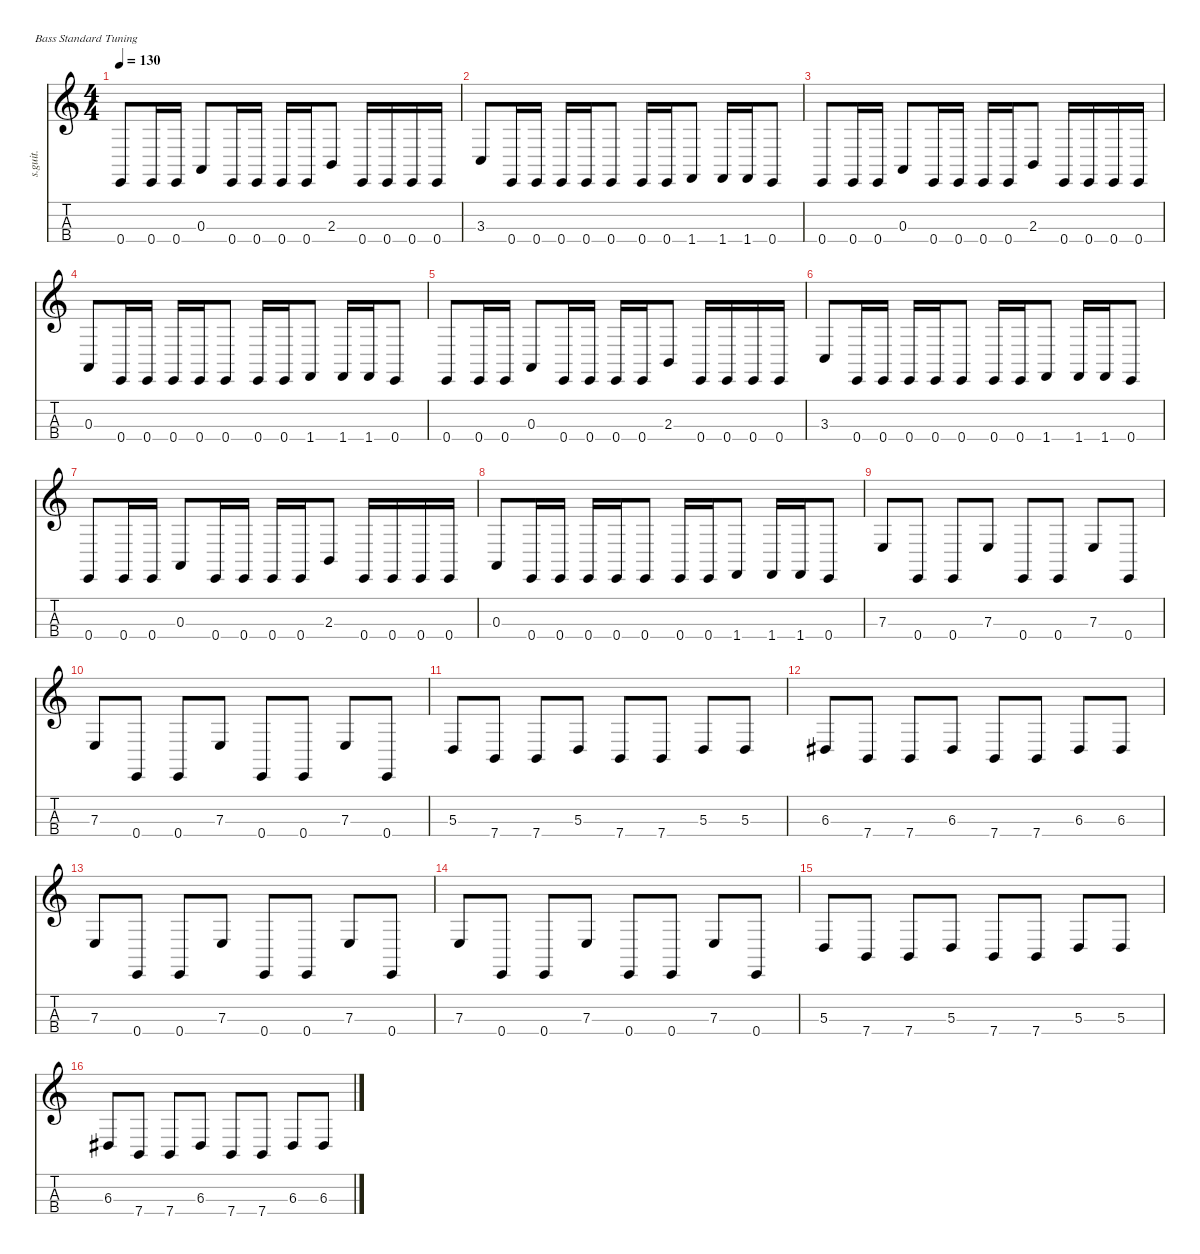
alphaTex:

\defaultSystemsLayout 4
\hideDynamics
\bracketExtendMode nobrackets
\otherSystemsTrackNameOrientation horizontal
\track ("Cliff Burton (Bass)" "s.guit.") {instrument acousticguitarsteel}
\staff {score tabs}
\tuning (G2 D2 A1 E1)
\ts (4 4)
\tempo 130
\clef g2
\ks c
0.4.8{dy f beam Up} 0.4.16{beam Up} 0.4.16{beam Up} 0.3.8{beam Up} 0.4.16{beam Up} 0.4.16{beam Up} 0.4.16{beam Up} 0.4.16{beam Up} 2.3.8{beam Up} 0.4.16{beam Up} 0.4.16{beam Up} 0.4.16{beam Up} 0.4.16{beam Up} |
3.3.8{beam Up} 0.4.16{beam Up} 0.4.16{beam Up} 0.4.16{beam Up} 0.4.16{beam Up} 0.4.8{beam Up} 0.4.16{beam Up} 0.4.16{beam Up} 1.4.8{beam Up} 1.4.16{beam Up} 1.4.16{beam Up} 0.4.8{beam Up} |
0.4.8{beam Up} 0.4.16{beam Up} 0.4.16{beam Up} 0.3.8{beam Up} 0.4.16{beam Up} 0.4.16{beam Up} 0.4.16{beam Up} 0.4.16{beam Up} 2.3.8{beam Up} 0.4.16{beam Up} 0.4.16{beam Up} 0.4.16{beam Up} 0.4.16{beam Up} |
0.3.8{beam Up} 0.4.16{beam Up} 0.4.16{beam Up} 0.4.16{beam Up} 0.4.16{beam Up} 0.4.8{beam Up} 0.4.16{beam Up} 0.4.16{beam Up} 1.4.8{beam Up} 1.4.16{beam Up} 1.4.16{beam Up} 0.4.8{beam Up} |
0.4.8{beam Up} 0.4.16{beam Up} 0.4.16{beam Up} 0.3.8{beam Up} 0.4.16{beam Up} 0.4.16{beam Up} 0.4.16{beam Up} 0.4.16{beam Up} 2.3.8{beam Up} 0.4.16{beam Up} 0.4.16{beam Up} 0.4.16{beam Up} 0.4.16{beam Up} |
3.3.8{beam Up} 0.4.16{beam Up} 0.4.16{beam Up} 0.4.16{beam Up} 0.4.16{beam Up} 0.4.8{beam Up} 0.4.16{beam Up} 0.4.16{beam Up} 1.4.8{beam Up} 1.4.16{beam Up} 1.4.16{beam Up} 0.4.8{beam Up} |
0.4.8{beam Up} 0.4.16{beam Up} 0.4.16{beam Up} 0.3.8{beam Up} 0.4.16{beam Up} 0.4.16{beam Up} 0.4.16{beam Up} 0.4.16{beam Up} 2.3.8{beam Up} 0.4.16{beam Up} 0.4.16{beam Up} 0.4.16{beam Up} 0.4.16{beam Up} |
0.3.8{beam Up} 0.4.16{beam Up} 0.4.16{beam Up} 0.4.16{beam Up} 0.4.16{beam Up} 0.4.8{beam Up} 0.4.16{beam Up} 0.4.16{beam Up} 1.4.8{beam Up} 1.4.16{beam Up} 1.4.16{beam Up} 0.4.8{beam Up} |
7.3.8{beam Up} 0.4.8{beam Up} 0.4.8{beam Up} 7.3.8{beam Up} 0.4.8{beam Up} 0.4.8{beam Up} 7.3.8{beam Up} 0.4.8{beam Up} |
7.3.8{beam Up} 0.4.8{beam Up} 0.4.8{beam Up} 7.3.8{beam Up} 0.4.8{beam Up} 0.4.8{beam Up} 7.3.8{beam Up} 0.4.8{beam Up} |
5.3.8{beam Up} 7.4.8{beam Up} 7.4.8{beam Up} 5.3.8{beam Up} 7.4.8{beam Up} 7.4.8{beam Up} 5.3.8{beam Up} 5.3.8{beam Up} |
6.3{acc #}.8{beam Up} 7.4.8{beam Up} 7.4.8{beam Up} 6.3{acc #}.8{beam Up} 7.4.8{beam Up} 7.4.8{beam Up} 6.3{acc #}.8{beam Up} 6.3{acc #}.8{beam Up} |
7.3.8{beam Up} 0.4.8{beam Up} 0.4.8{beam Up} 7.3.8{beam Up} 0.4.8{beam Up} 0.4.8{beam Up} 7.3.8{beam Up} 0.4.8{beam Up} |
7.3.8{beam Up} 0.4.8{beam Up} 0.4.8{beam Up} 7.3.8{beam Up} 0.4.8{beam Up} 0.4.8{beam Up} 7.3.8{beam Up} 0.4.8{beam Up} |
5.3.8{beam Up} 7.4.8{beam Up} 7.4.8{beam Up} 5.3.8{beam Up} 7.4.8{beam Up} 7.4.8{beam Up} 5.3.8{beam Up} 5.3.8{beam Up} |
6.3{acc #}.8{beam Up} 7.4.8{beam Up} 7.4.8{beam Up} 6.3{acc #}.8{beam Up} 7.4.8{beam Up} 7.4.8{beam Up} 6.3{acc #}.8{beam Up} 6.3{acc #}.8{beam Up}
